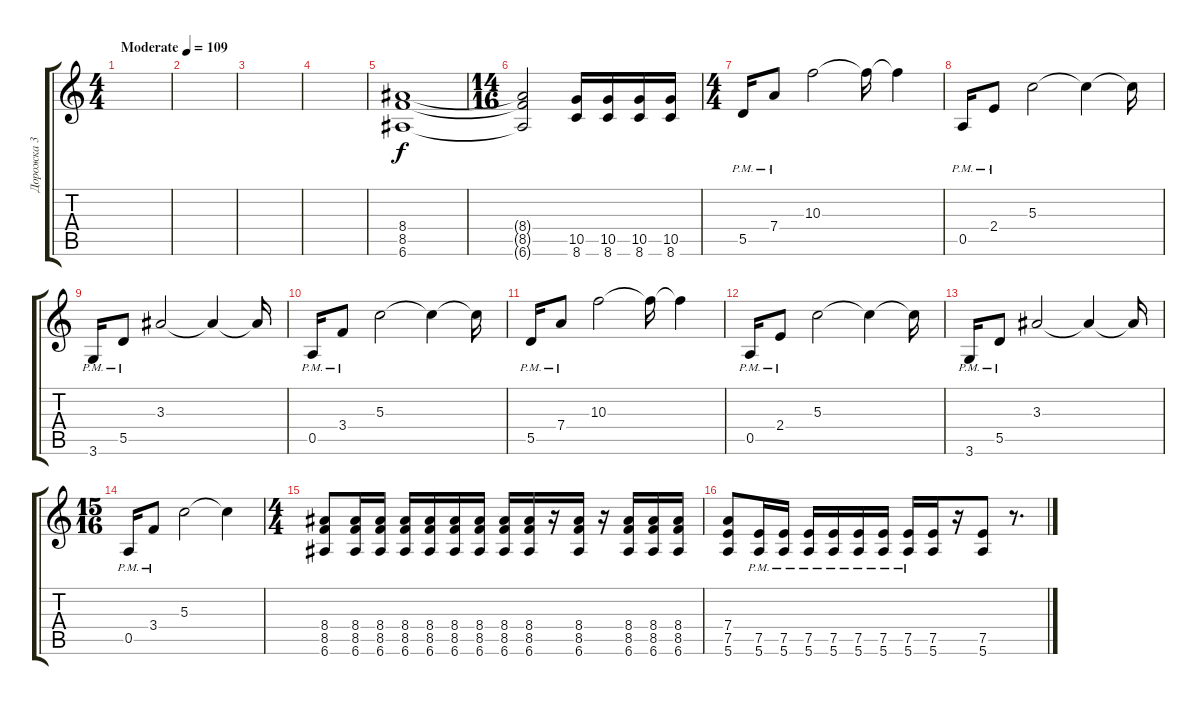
\track ("Дорожка 3" "Дорожка 3") {instrument distortionguitar}
\staff {score tabs}
\tuning (E4 B3 G3 D3 A2 E2) {hide}
\ts (4 4)
\tempo (109 "Moderate")
\clef g2
\ks c
|
|
|
|
(8.4 8.5 6.6).1 |
\ts (14 16)
(8.4{t} 8.5{t} 6.6{t}).2 (10.5 8.6).16 (10.5 8.6).16 (10.5 8.6).16 (10.5 8.6).16 |
\ts (4 4)
5.5{pm}.16 7.4{pm}.8 10.3.2 10.3{t}.16 10.3{t}.4 |
0.5{pm}.16 2.4{pm}.8 5.3.2 5.3{t}.4 5.3{t}.16 |
3.6{pm}.16 5.5{pm}.8 3.3.2 3.3{t}.4 3.3{t}.16 |
0.5{pm}.16 3.4{pm}.8 5.3.2 5.3{t}.4 5.3{t}.16 |
5.5{pm}.16 7.4{pm}.8 10.3.2 10.3{t}.16 10.3{t}.4 |
0.5{pm}.16 2.4{pm}.8 5.3.2 5.3{t}.4 5.3{t}.16 |
3.6{pm}.16 5.5{pm}.8 3.3.2 3.3{t}.4 3.3{t}.16 |
\ts (15 16)
0.5{pm}.16 3.4{pm}.8 5.3.2 5.3{t}.4 |
\ts (4 4)
(8.4 8.5 6.6).8 (8.4 8.5 6.6).16 (8.4 8.5 6.6).16 (8.4 8.5 6.6).16 (8.4 8.5 6.6).16 (8.4 8.5 6.6).16 (8.4 8.5 6.6).16 (8.4 8.5 6.6).16 (8.4 8.5 6.6).16 r.16 (8.4 8.5 6.6).16 r.16 (8.4 8.5 6.6).16 (8.4 8.5 6.6).16 (8.4 8.5 6.6).16 |
(7.4 7.5 5.6).8 (7.5{pm} 5.6{pm}).16 (7.5{pm} 5.6{pm}).16 (7.5{pm} 5.6{pm}).16 (7.5{pm} 5.6{pm}).16 (7.5{pm} 5.6{pm}).16 (7.5{pm} 5.6{pm}).16 (7.5{pm} 5.6{pm}).16 (7.5 5.6).16 r.16 (7.5 5.6).8 r.8{d}
